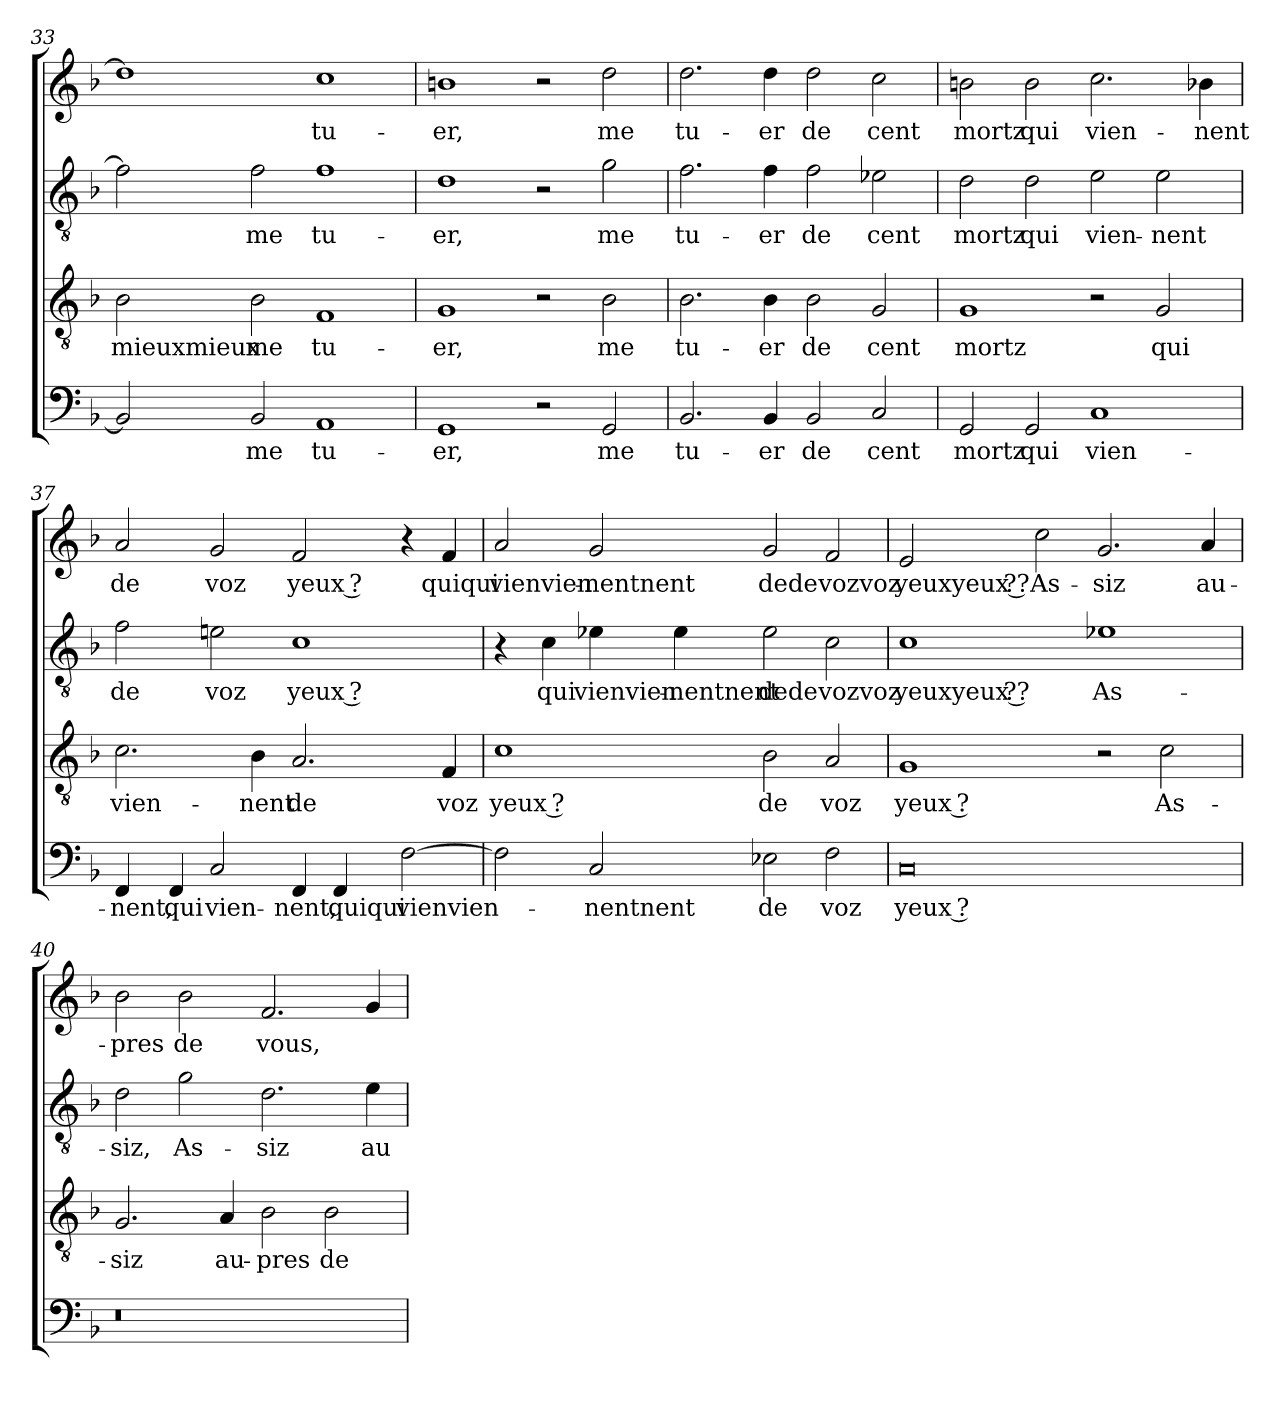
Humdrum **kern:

**kern	**text	**kern	**text	**kern	**text	**kern	**text
*part4	*part4	*part3	*part3	*part2	*part2	*part1	*part1
*staff4	*staff4	*staff3	*staff3	*staff2	*staff2	*staff1	*staff1
*clefF4	*	*clefGv2	*	*clefGv2	*	*clefG2	*
*k[b-]	*	*k[b-]	*	*k[b-]	*	*k[b-]	*
=33	=33	=33	=33	=33	=33	=33	=33
2BB-]	.	2B-	mieuxmieux	2f]	.	1dd]	.
2BB-	me	2B-	me	2f	me	.	.
1AA	tu-	1F	tu-	1f	tu-	1cc	tu-
=34	=34	=34	=34	=34	=34	=34	=34
1GG	-er,	1G	-er,	1d	-er,	1bn	-er,
2r	.	2r	.	2r	.	2r	.
2GG	me	2B-	me	2g	me	2dd	me
!!LO:LB:g=z
=35	=35	=35	=35	=35	=35	=35	=35
2.BB-	tu-	2.B-	tu-	2.f	tu-	2.dd	tu-
4BB-	-er	4B-	-er	4f	-er	4dd	-er
2BB-	de	2B-	de	2f	de	2dd	de
2C	cent	2G	cent	2e-X	cent	2cc	cent
=36	=36	=36	=36	=36	=36	=36	=36
2GG	mortz	1G	mortz	2d	mortz	2bn	mortz
2GG	qui	.	.	2d	qui	2b	qui
1C	vien-	2r	.	2e	vien-	2.cc	vien-
.	.	2G	qui	2e	-nent	.	.
.	.	.	.	.	.	4b-X	-nent
=37	=37	=37	=37	=37	=37	=37	=37
4FF	-nent,	2.c	vien-	2f	de	2a	de
4FF	qui	.	.	.	.	.	.
2C	vien-	.	.	2en	voz	2g	voz
.	.	4B-	-nent	.	.	.	.
4FF	-nent,	2.A	de	1c	yeux ?	2f	yeux ?
4FF	quiqui	.	.	.	.	.	.
[2F	vienvien-	.	.	.	.	4r	.
.	.	4F	voz	.	.	4f	quiqui
=38	=38	=38	=38	=38	=38	=38	=38
2F]	.	1c	yeux ?	4r	.	2a	vienvien-
.	.	.	.	4c	qui	.	.
2C	-nentnent	.	.	4e-X	vienvien-	2g	-nentnent
.	.	.	.	4e-	-nentnent	.	.
2E-X	de	2B-	de	2e-	dede	2g	dede
2F	voz	2A	voz	2c	vozvoz	2f	vozvoz
=39	=39	=39	=39	=39	=39	=39	=39
0C	yeux ?	1G	yeux ?	1c	yeuxyeux ??	2e	yeuxyeux ??
.	.	.	.	.	.	2cc	As-
.	.	2r	.	1e-X	As-	2.g	-siz
.	.	2c	As-	.	.	.	.
.	.	.	.	.	.	4a	au-
!!LO:LB:g=z
=40	=40	=40	=40	=40	=40	=40	=40
0r	.	2.G	-siz	2d	-siz,	2b-	-pres
.	.	.	.	2g	As-	2b-	de
.	.	4A	au-	.	.	.	.
.	.	2B-	-pres	2.d	-siz	2.f	vous,
.	.	2B-	de	.	.	.	.
.	.	.	.	4e	au-	4g	.
=	=	=	=	=	=	=	=
*-	*-	*-	*-	*-	*-	*-	*-
